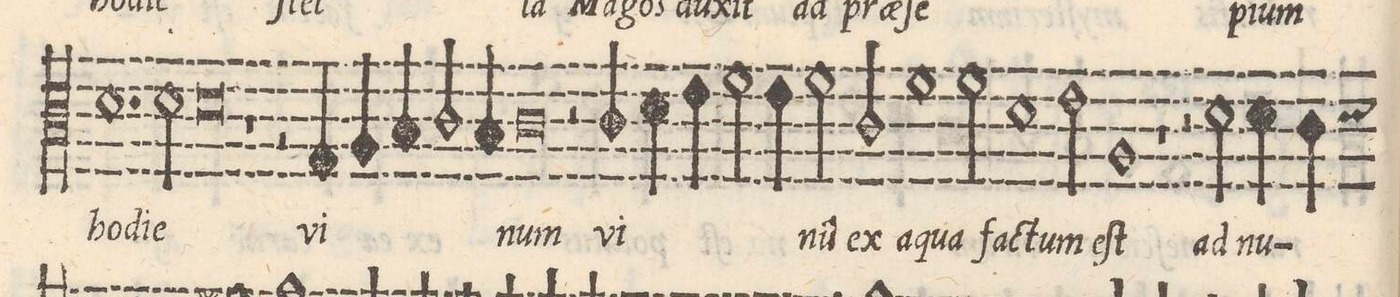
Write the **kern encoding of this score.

**kern	**text
*I"ALTO	*
*clefC3	*
*k[]	*
*met(C|)	*
*M2/1	*
1.d	ho-
=19-	=19-
2d\	-di-
0d	-e
=20-	=20-
1r	.
=21-	=21-
2r	.
4G/	vi-
4A/	.
4B/	.
2cny/	.
4B/	.
=22-	=22-
0c	-num
=23-	=23-
2r	.
4c/	vi-
4d\	.
4e\	.
2f\	.
4e\	.
=24-	=24-
2f\	-nu(m)
2c/	ex
1f	a-
=25-	=25-
2f\	-qua
1d	fac-
2e\	-tum
=26-	=26-
1A	eſt
1r	.
=27-	=27-
2r	.
2d\	ad
4d\	nu-
*custos:d	*
4c\	.
*-	*-
